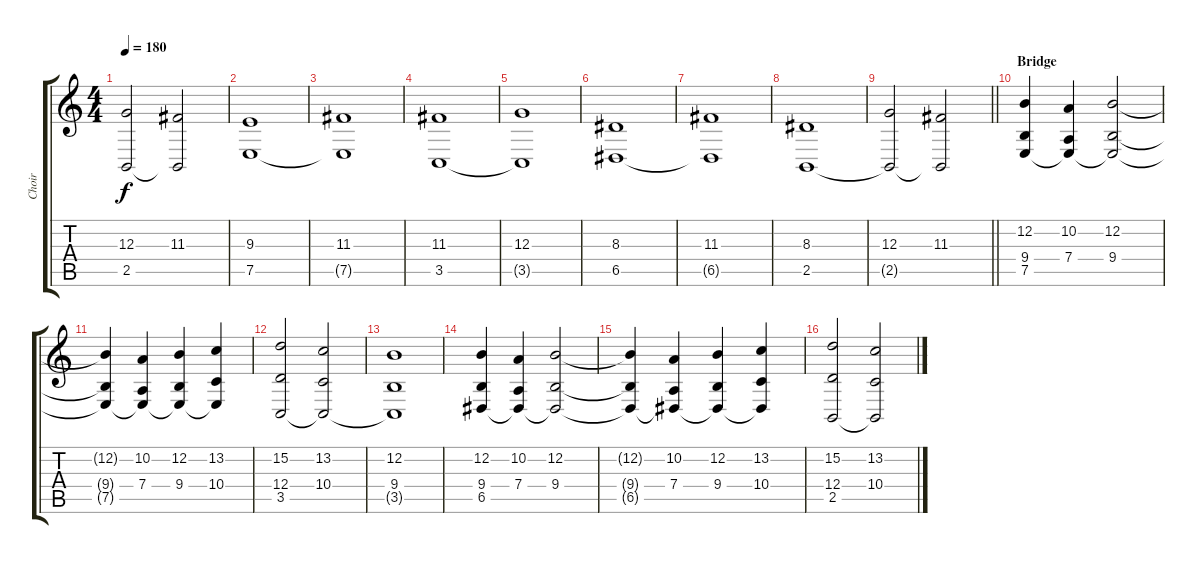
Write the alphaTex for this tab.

\track ("Choir" "Choir") {instrument choiraahs}
\staff {score tabs}
\tuning (E4 B3 G3 D3 A2 D2) {hide}
\ts (4 4)
\tempo 180
\clef g2
\ks c
(12.3 2.5{t}).2{dy f} (11.3 2.5{t}).2 |
(9.3 7.5).1 |
(11.3 7.5{t}).1 |
(11.3 3.5).1 |
(12.3 3.5{t}).1 |
(8.3 6.5).1 |
(11.3 6.5{t}).1 |
(8.3 2.5).1 |
\barLineRight lightlight
(12.3 2.5{t}).2 (11.3 2.5{t}).2 |
\section ("" "Bridge")
(12.2 9.4 7.5).4 (10.2 7.4 7.5{t}).4 (12.2 9.4 7.5{t}).2 |
(12.2{t} 9.4{t} 7.5{t}).4 (10.2 7.4 7.5{t}).4 (12.2 9.4 7.5{t}).4 (13.2 10.4 7.5{t}).4 |
(15.2 12.4 3.5).2 (13.2 10.4 3.5{t}).2 |
(12.2 9.4 3.5{t}).1 |
(12.2 9.4 6.5).4 (10.2 7.4 6.5{t}).4 (12.2 9.4 6.5{t}).2 |
(12.2{t} 9.4{t} 6.5{t}).4 (10.2 7.4 6.5{t}).4 (12.2 9.4 6.5{t}).4 (13.2 10.4 6.5{t}).4 |
(15.2 12.4 2.5).2 (13.2 10.4 2.5{t}).2
